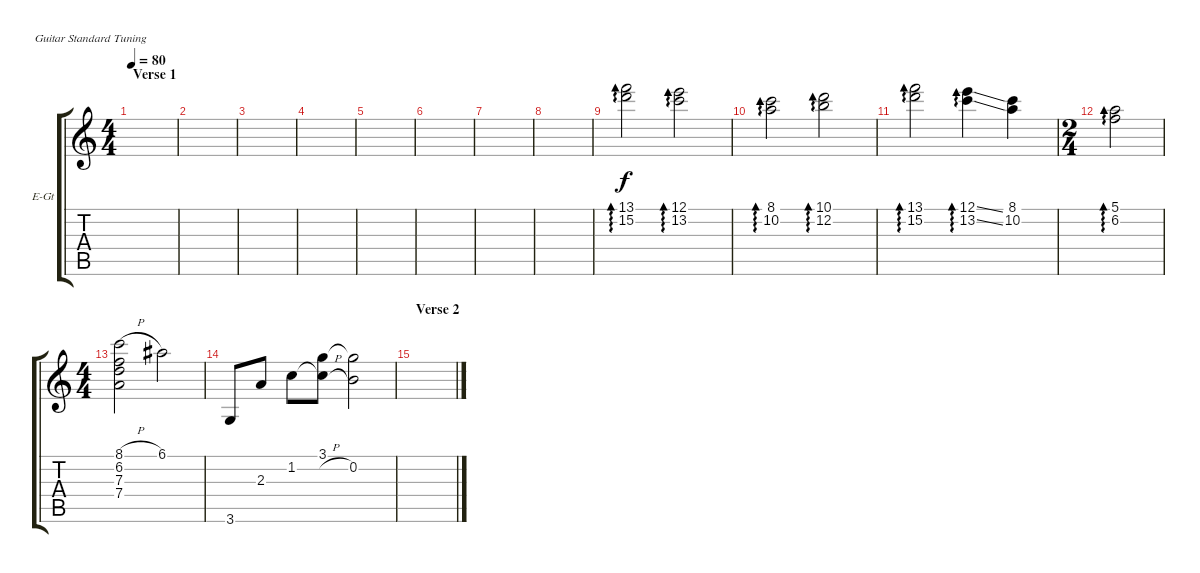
\defaultSystemsLayout 4
\bracketExtendMode groupsimilarinstruments
\firstSystemTrackNameOrientation horizontal
\otherSystemsTrackNameOrientation horizontal
\track ("Guitar 2 (electric)" "E-Gt") {instrument electricguitarjazz}
\staff {score tabs}
\tuning (E4 B3 G3 D3 A2 E2)
\ts (4 4)
\section ("" "Verse 1")
\tempo 80
\clef g2
\scale
0.487395
\ks c
|
\scale
0.256303 |
\scale
0.256303 |
\scale
0.333333 |
\scale
0.333333 |
\scale
0.333333 |
\scale
0.333333 |
\scale
0.333333 |
\scale
0.333333 (15.2 13.1).2{ad 0} (13.2 12.1).2{ad 0} |
(10.2 8.1).2{ad 0} (10.1 12.2).2{ad 0} |
(15.2 13.1).2{ad 0} (12.1{ss} 13.2{ss}).4{ad 0} (8.1 10.2).4 |
\ts (2 4)
(6.2 5.1).2{ad 0} |
\ts (4 4)
(7.4 7.3 6.2 8.1{h}).2 6.1.2 |
3.6.8 2.3.8 1.2.8 (1.2{h t} 3.1).8 (3.1{t} 0.2).2 |
\section ("" "Verse 2")
